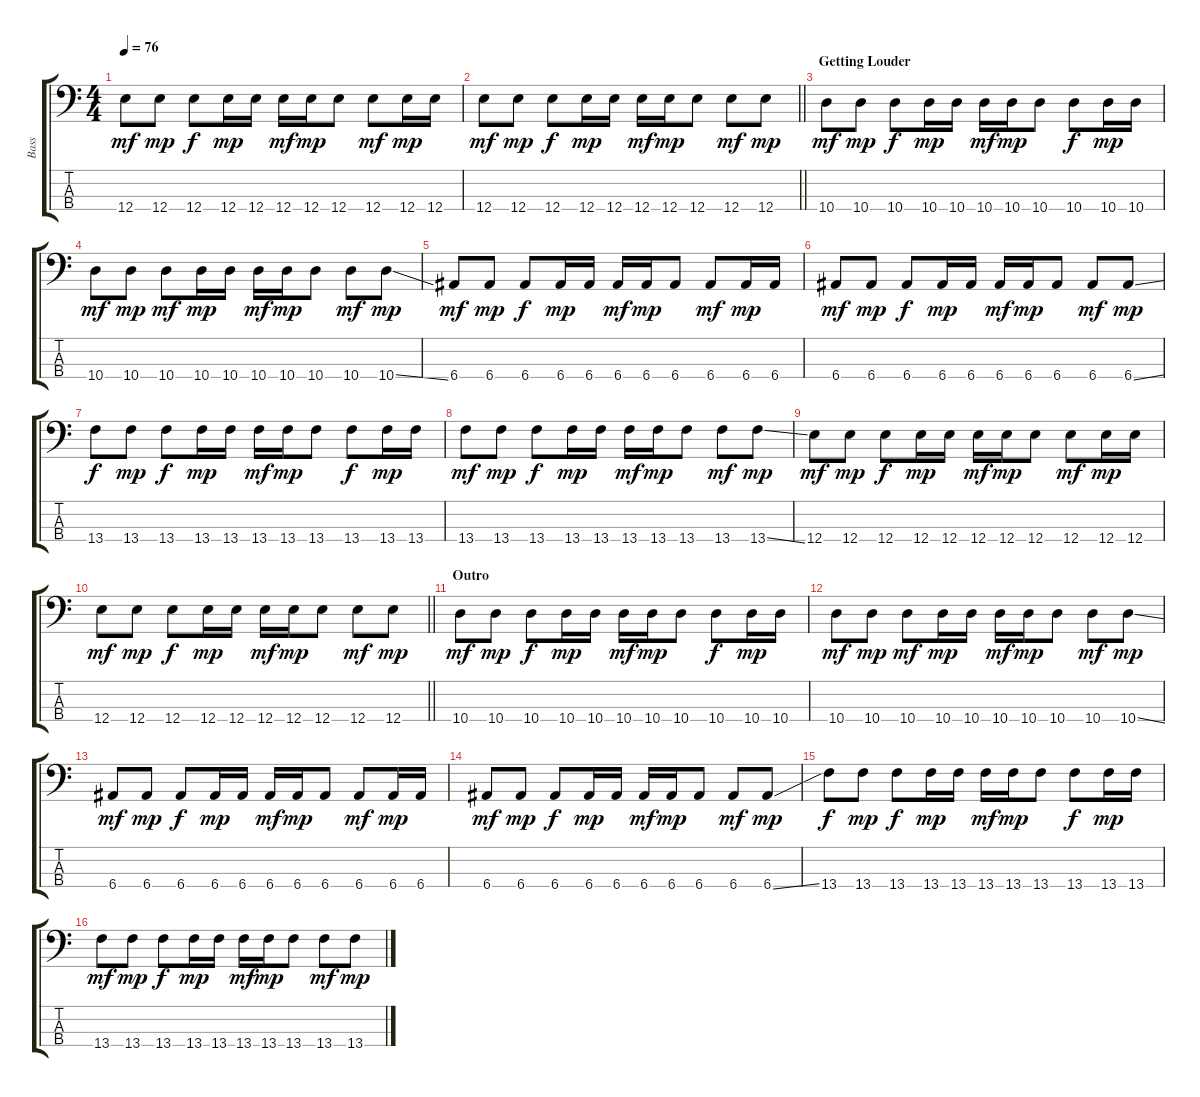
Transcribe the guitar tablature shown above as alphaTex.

\track ("Bass" "Bass") {instrument electricbassfinger}
\staff {score tabs}
\tuning (G2 D2 A1 E1) {hide}
\ts (4 4)
\tempo 76
\clef f4
\ks c
12.4.8{dy mf} 12.4.8{dy mp} 12.4.8{dy f} 12.4.16{dy mp} 12.4.16 12.4.16{dy mf} 12.4.16{dy mp} 12.4.8 12.4.8{dy mf} 12.4.16{dy mp} 12.4.16 |
\barLineRight lightlight
12.4.8{dy mf} 12.4.8{dy mp} 12.4.8{dy f} 12.4.16{dy mp} 12.4.16 12.4.16{dy mf} 12.4.16{dy mp} 12.4.8 12.4.8{dy mf} 12.4.8{dy mp} |
\section ("" "Getting Louder")
10.4.8{dy mf volume 10} 10.4.8{dy mp} 10.4.8{dy f} 10.4.16{dy mp} 10.4.16 10.4.16{dy mf} 10.4.16{dy mp} 10.4.8 10.4.8{dy f} 10.4.16{dy mp} 10.4.16 |
10.4.8{dy mf} 10.4.8{dy mp} 10.4.8{dy mf} 10.4.16{dy mp} 10.4.16 10.4.16{dy mf} 10.4.16{dy mp} 10.4.8 10.4.8{dy mf} 10.4{ss}.8{dy mp} |
6.4.8{dy mf} 6.4.8{dy mp} 6.4.8{dy f} 6.4.16{dy mp} 6.4.16 6.4.16{dy mf} 6.4.16{dy mp} 6.4.8 6.4.8{dy mf} 6.4.16{dy mp} 6.4.16 |
6.4.8{dy mf} 6.4.8{dy mp} 6.4.8{dy f} 6.4.16{dy mp} 6.4.16 6.4.16{dy mf} 6.4.16{dy mp} 6.4.8 6.4.8{dy mf} 6.4{ss}.8{dy mp} |
13.4.8{dy f} 13.4.8{dy mp} 13.4.8{dy f} 13.4.16{dy mp} 13.4.16 13.4.16{dy mf} 13.4.16{dy mp} 13.4.8 13.4.8{dy f} 13.4.16{dy mp} 13.4.16 |
13.4.8{dy mf} 13.4.8{dy mp} 13.4.8{dy f} 13.4.16{dy mp} 13.4.16 13.4.16{dy mf} 13.4.16{dy mp} 13.4.8 13.4.8{dy mf} 13.4{ss}.8{dy mp} |
12.4.8{dy mf} 12.4.8{dy mp} 12.4.8{dy f} 12.4.16{dy mp} 12.4.16 12.4.16{dy mf} 12.4.16{dy mp} 12.4.8 12.4.8{dy mf} 12.4.16{dy mp} 12.4.16 |
\barLineRight lightlight
12.4.8{dy mf} 12.4.8{dy mp} 12.4.8{dy f} 12.4.16{dy mp} 12.4.16 12.4.16{dy mf} 12.4.16{dy mp} 12.4.8 12.4.8{dy mf} 12.4.8{dy mp} |
\section ("" "Outro")
10.4.8{dy mf} 10.4.8{dy mp} 10.4.8{dy f} 10.4.16{dy mp} 10.4.16 10.4.16{dy mf} 10.4.16{dy mp} 10.4.8 10.4.8{dy f} 10.4.16{dy mp} 10.4.16 |
10.4.8{dy mf} 10.4.8{dy mp} 10.4.8{dy mf} 10.4.16{dy mp} 10.4.16 10.4.16{dy mf} 10.4.16{dy mp} 10.4.8 10.4.8{dy mf} 10.4{ss}.8{dy mp} |
6.4.8{dy mf} 6.4.8{dy mp} 6.4.8{dy f} 6.4.16{dy mp} 6.4.16 6.4.16{dy mf} 6.4.16{dy mp} 6.4.8 6.4.8{dy mf} 6.4.16{dy mp} 6.4.16 |
6.4.8{dy mf} 6.4.8{dy mp} 6.4.8{dy f} 6.4.16{dy mp} 6.4.16 6.4.16{dy mf} 6.4.16{dy mp} 6.4.8 6.4.8{dy mf} 6.4{ss}.8{dy mp} |
13.4.8{dy f} 13.4.8{dy mp} 13.4.8{dy f} 13.4.16{dy mp} 13.4.16 13.4.16{dy mf} 13.4.16{dy mp} 13.4.8 13.4.8{dy f} 13.4.16{dy mp} 13.4.16 |
13.4.8{dy mf} 13.4.8{dy mp} 13.4.8{dy f} 13.4.16{dy mp} 13.4.16 13.4.16{dy mf} 13.4.16{dy mp} 13.4.8 13.4.8{dy mf} 13.4{ss}.8{dy mp}
